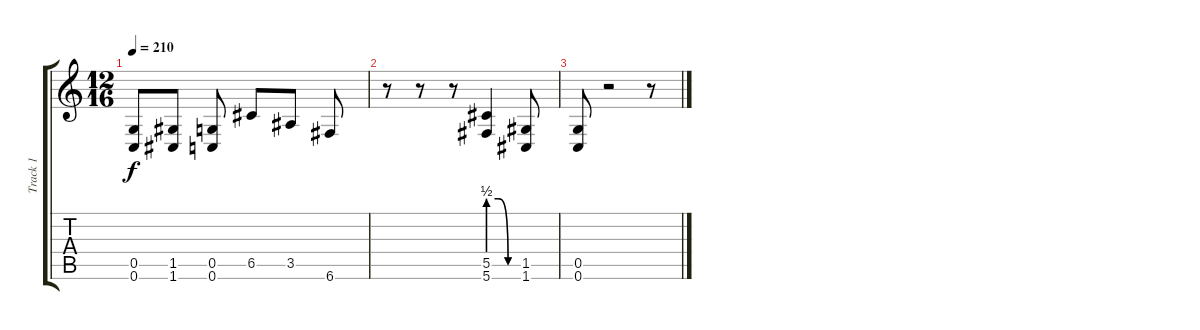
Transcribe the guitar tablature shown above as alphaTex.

\track ("Track 1" "Track 1") {instrument overdrivenguitar}
\staff {score tabs}
\tuning (D4 A3 F3 C3 G2 C2) {hide}
\ts (12 16)
\tempo 210
\clef g2
\ks c
(0.5 0.6).8{dy f} (1.5 1.6).8 (0.5 0.6).8 6.5.8 3.5.8 6.6.8 |
r.8 r.8 r.8 (5.5{be (custom 0 2 20 2 40 0 60 0)} 5.6{be (custom 0 2 20 2 40 0 60 0)}).4 (1.5 1.6).8 |
(0.5 0.6).8 r.2 r.8
